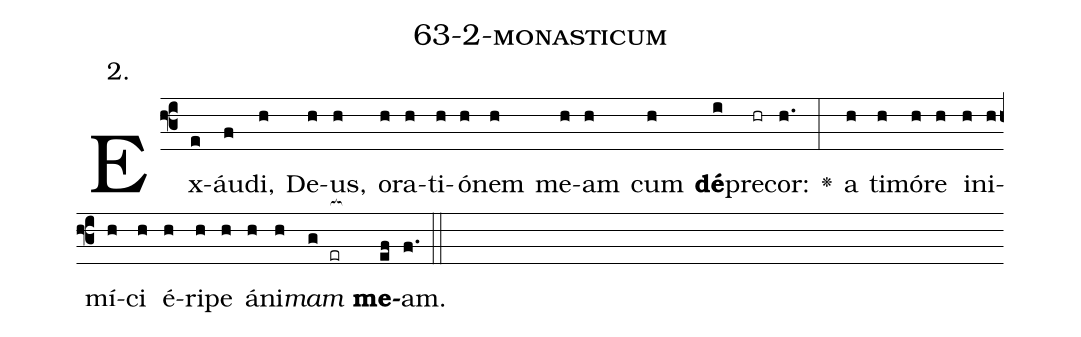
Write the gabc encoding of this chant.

name: 63-2-monasticum;
annotation: 2.;
%%
(f3)Ex(e)áu(f)di,(h) De(h)us,(h) o(h)ra(h)ti(h)ó(h)nem(h) me(h)am(h) cum(h) <b>dé</b>(i)pre(hr)cor:(h.) <v>\greheightstar</v>(:) a(h) ti(h)mó(h)re(h) in(h)i(h)mí(h)ci(h) é(h)ri(h)pe(h) á(h)ni(h)<i>mam</i>(g er[ocb:1{]) <b>me</b>(ef[ocb:0}])am.(f.) (::)


%E(h) u(h) o(h) u(g) a(ef) e.(f.) (::)
